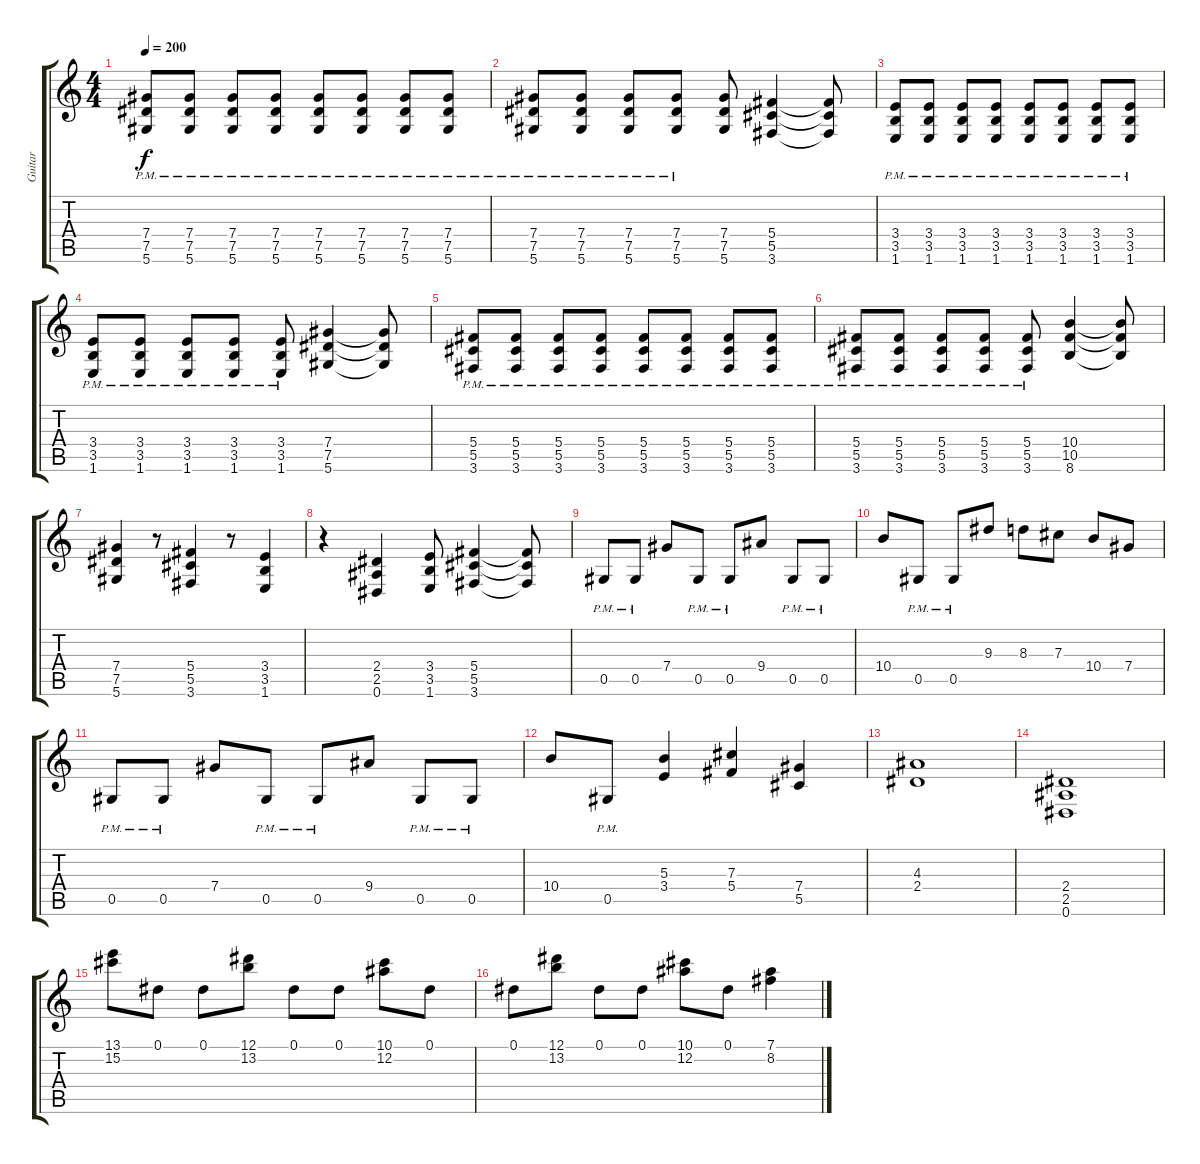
\track ("Guitar" "Guitar") {instrument distortionguitar}
\staff {score tabs}
\tuning (Eb4 Bb3 Gb3 Db3 Ab2 Eb2) {hide}
\ts (4 4)
\tempo 200
\clef g2
\ks c
(7.4{pm} 7.5{pm} 5.6{pm}).8{dy f} (7.4{pm} 7.5{pm} 5.6{pm}).8 (7.4{pm} 7.5{pm} 5.6{pm}).8 (7.4{pm} 7.5{pm} 5.6{pm}).8 (7.4{pm} 7.5{pm} 5.6{pm}).8 (7.4{pm} 7.5{pm} 5.6{pm}).8 (7.4{pm} 7.5{pm} 5.6{pm}).8 (7.4{pm} 7.5{pm} 5.6{pm}).8 |
(7.4{pm} 7.5{pm} 5.6{pm}).8 (7.4{pm} 7.5{pm} 5.6{pm}).8 (7.4{pm} 7.5{pm} 5.6{pm}).8 (7.4{pm} 7.5{pm} 5.6{pm}).8 (7.4 7.5 5.6).8 (5.4 5.5 3.6).4 (5.4{t} 5.5{t} 3.6{t}).8 |
(3.4{pm} 3.5{pm} 1.6{pm}).8 (3.4{pm} 3.5{pm} 1.6{pm}).8 (3.4{pm} 3.5{pm} 1.6{pm}).8 (3.4{pm} 3.5{pm} 1.6{pm}).8 (3.4{pm} 3.5{pm} 1.6{pm}).8 (3.4{pm} 3.5{pm} 1.6{pm}).8 (3.4{pm} 3.5{pm} 1.6{pm}).8 (3.4{pm} 3.5{pm} 1.6{pm}).8 |
(3.4{pm} 3.5{pm} 1.6{pm}).8 (3.4{pm} 3.5{pm} 1.6{pm}).8 (3.4{pm} 3.5{pm} 1.6{pm}).8 (3.4{pm} 3.5{pm} 1.6{pm}).8 (3.4{pm} 3.5{pm} 1.6{pm}).8 (7.4 7.5 5.6).4 (7.4{t} 7.5{t} 5.6{t}).8 |
(5.4{pm} 5.5{pm} 3.6{pm}).8 (5.4{pm} 5.5{pm} 3.6{pm}).8 (5.4{pm} 5.5{pm} 3.6{pm}).8 (5.4{pm} 5.5{pm} 3.6{pm}).8 (5.4{pm} 5.5{pm} 3.6{pm}).8 (5.4{pm} 5.5{pm} 3.6{pm}).8 (5.4{pm} 5.5{pm} 3.6{pm}).8 (5.4{pm} 5.5{pm} 3.6{pm}).8 |
(5.4{pm} 5.5{pm} 3.6{pm}).8 (5.4{pm} 5.5{pm} 3.6{pm}).8 (5.4{pm} 5.5{pm} 3.6{pm}).8 (5.4{pm} 5.5{pm} 3.6{pm}).8 (5.4{pm} 5.5{pm} 3.6{pm}).8 (10.4 10.5 8.6).4 (10.4{t} 10.5{t} 8.6{t}).8 |
(7.4 7.5 5.6).4 r.8 (5.4 5.5 3.6).4 r.8 (3.4 3.5 1.6).4 |
r.4 (2.4 2.5 0.6).4 (3.4 3.5 1.6).8 (5.4 5.5 3.6).4 (5.4{t} 5.5{t} 3.6{t}).8 |
0.5{pm}.8 0.5{pm}.8 7.4.8 0.5{pm}.8 0.5{pm}.8 9.4.8 0.5{pm}.8 0.5{pm}.8 |
10.4.8 0.5{pm}.8 0.5{pm}.8 9.3.8 8.3.8 7.3.8 10.4.8 7.4.8 |
0.5{pm}.8 0.5{pm}.8 7.4.8 0.5{pm}.8 0.5{pm}.8 9.4.8 0.5{pm}.8 0.5{pm}.8 |
10.4.8 0.5{pm}.8 (5.3 3.4).4 (7.3 5.4).4 (7.4 5.5).4 |
(4.3 2.4).1 |
(2.4 2.5 0.6).1 |
(13.1 15.2).8 0.1.8 0.1.8 (12.1 13.2).8 0.1.8 0.1.8 (10.1 12.2).8 0.1.8 |
0.1.8 (12.1 13.2).8 0.1.8 0.1.8 (10.1 12.2).8 0.1.8 (7.1 8.2).4
